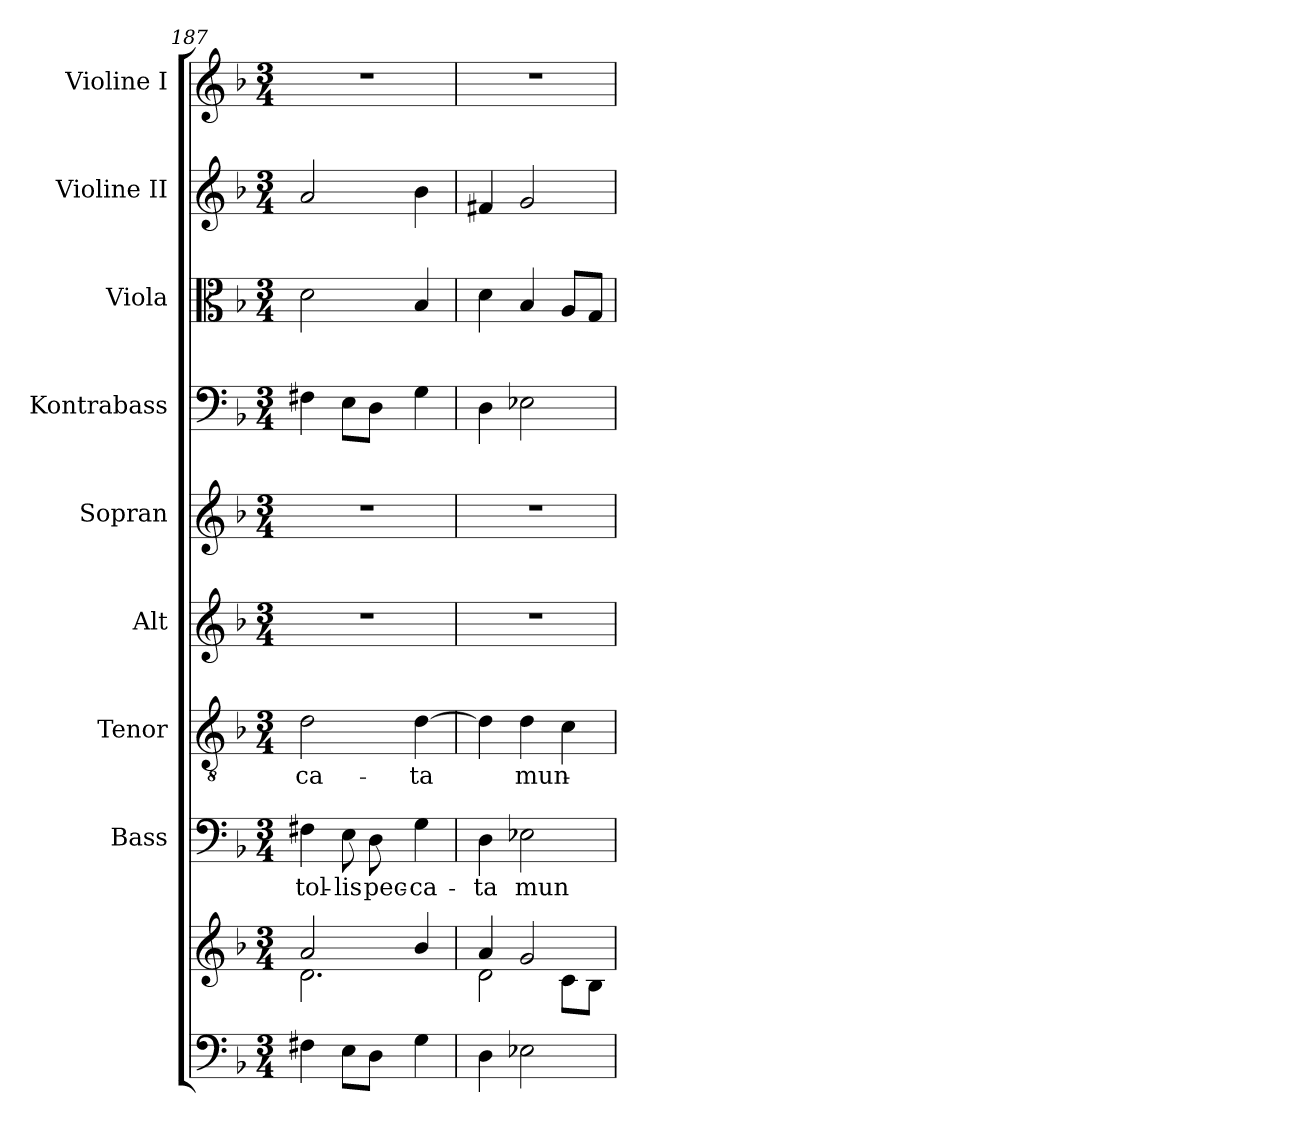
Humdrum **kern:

**kern	**kern	**kern	**text	**kern	**text	**kern	**kern	**kern	**kern	**kern	**kern
*part9	*part9	*part8	*part8	*part7	*part7	*part6	*part5	*part4	*part3	*part2	*part1
*staff10	*staff9	*staff8	*staff8	*staff7	*staff7	*staff6	*staff5	*staff4	*staff3	*staff2	*staff1
*	*	*I"Bass	*	*I"Tenor	*	*I"Alt	*I"Sopran	*I"Kontrabass	*I"Viola	*I"Violine II	*I"Violine I
*	*	*I'B.	*	*I'T.	*	*I'A.	*I'S.	*I'Kb.	*I'Vla.	*I'Vl. II	*I'Vl. I
*clefF4	*clefG2	*clefF4	*	*clefGv2	*	*clefG2	*clefG2	*clefF4	*clefC3	*clefG2	*clefG2
*	*	*	*	*	*	*	*	*ITrd7c12	*	*	*
*k[b-]	*k[b-]	*k[b-]	*	*k[b-]	*	*k[b-]	*k[b-]	*k[b-]	*k[b-]	*k[b-]	*k[b-]
*F:	*F:	*F:	*	*F:	*	*F:	*F:	*F:	*F:	*F:	*F:
*M3/4	*M3/4	*M3/4	*	*M3/4	*	*M3/4	*M3/4	*M3/4	*M3/4	*M3/4	*M3/4
=187	=187	=187	=187	=187	=187	=187	=187	=187	=187	=187	=187
*	*^	*	*	*	*	*	*	*	*	*	*
!	!	!	!	!LO:LY:b	!	!LO:LY:b	!	!	!	!	!	!
4F#X\	2a/	2.d\	4F#X\	tol-	2d\	-ca-	2.r	2.r	4FF#X\	2d\	2a/	2.r
!	!	!	!	!LO:LY:b	!	!	!	!	!	!	!	!
8E\L	.	.	8E\	-lis	.	.	.	.	8EE\L	.	.	.
!	!	!	!	!LO:LY:b	!	!	!	!	!	!	!	!
8D\J	.	.	8D\	pec-	.	.	.	.	8DD\J	.	.	.
!	!	!	!	!LO:LY:b	!	!LO:LY:b	!	!	!	!	!	!
4G\	4b-/	.	4G\	-ca-	[4d\	-ta	.	.	4GG\	4B-/	4b-\	.
=188	=188	=188	=188	=188	=188	=188	=188	=188	=188	=188	=188	=188
!	!	!	!	!LO:LY:b	!	!	!	!	!	!	!	!
4D\	4a/	2d\	4D\	-ta	4d\]	.	2.r	2.r	4DD\	4d\	4f#X/	2.r
!	!	!	!	!LO:LY:b	!	!LO:LY:b	!	!	!	!	!	!
2E-X\	2g/	.	2E-X\	mun-	4d\	mun-	.	.	2EE-X\	4B-/	2g/	.
.	.	8c\L	.	.	4c\	.	.	.	.	8A/L	.	.
.	.	8B-\J	.	.	.	.	.	.	.	8G/J	.	.
*	*v	*v	*	*	*	*	*	*	*	*	*	*
=	=	=	=	=	=	=	=	=	=	=	=
*-	*-	*-	*-	*-	*-	*-	*-	*-	*-	*-	*-
